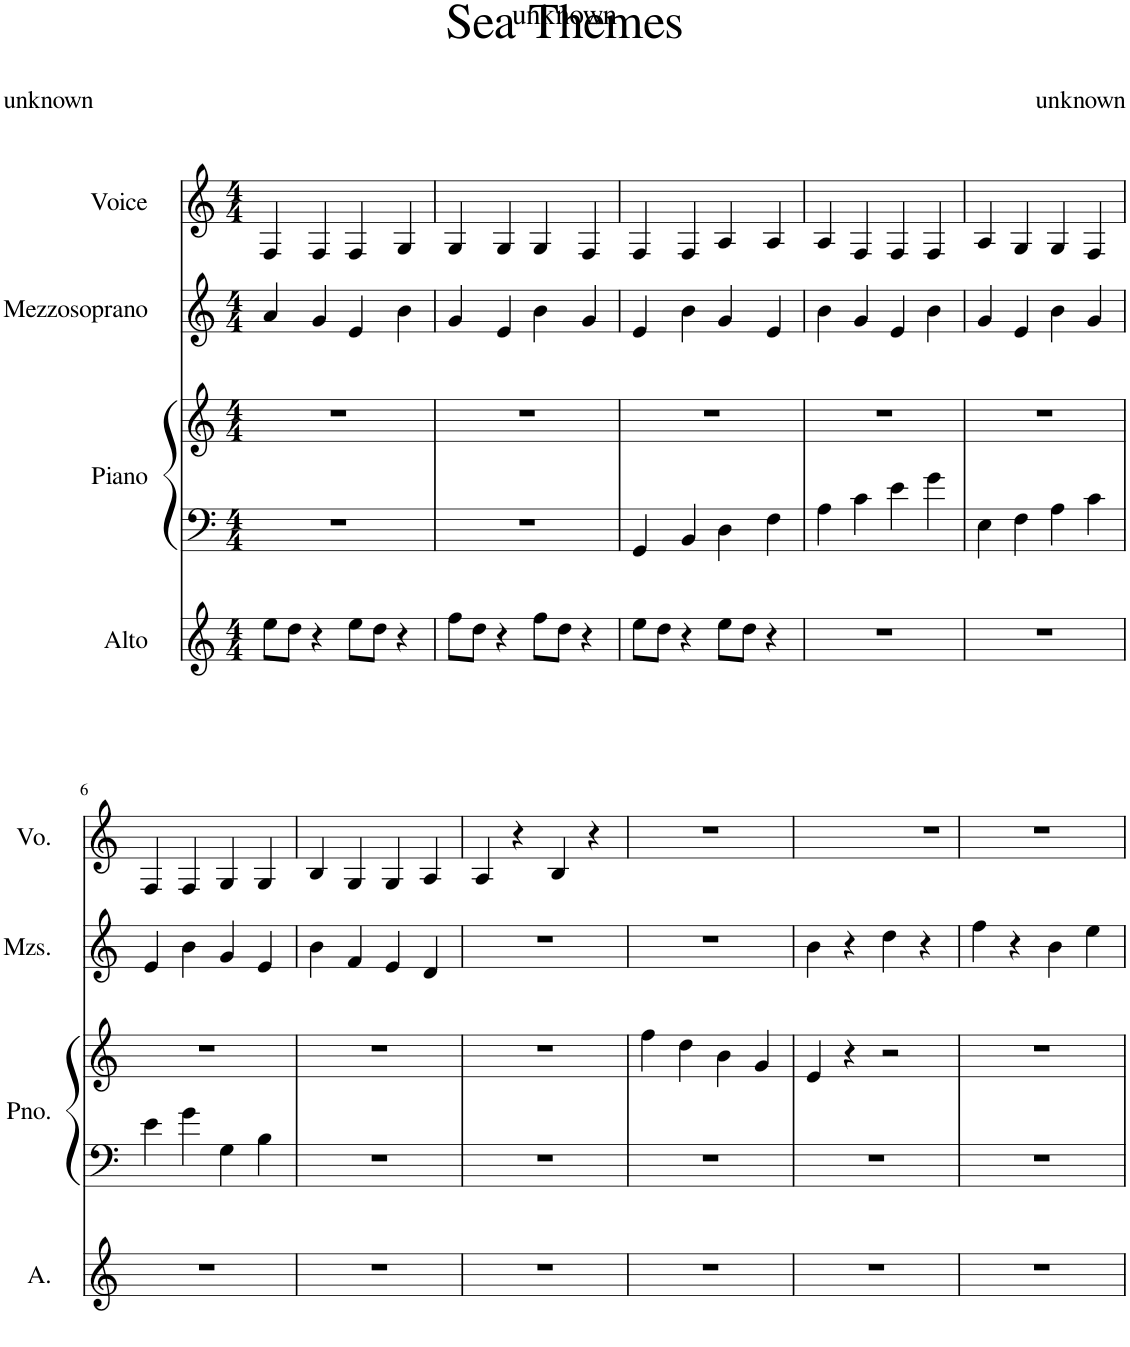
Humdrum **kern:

**kern	**kern	**kern	**kern	**kern
*part4	*part3	*part3	*part2	*part1
*staff5	*staff4	*staff3	*staff2	*staff1
*I"Alto	*I"Piano	*	*I"Mezzosoprano	*I"Voice
*I'A.	*I'Pno.	*	*I'Mzs.	*I'Vo.
*clefG2	*clefF4	*clefG2	*clefG2	*clefG2
*k[]	*k[]	*k[]	*k[]	*k[]
*M4/4	*M4/4	*M4/4	*M4/4	*M4/4
=1	=1	=1	=1	=1
8ee\L	1r	1r	4a/	4F/
8dd\J	.	.	.	.
4r	.	.	4g/	4F/
8ee\L	.	.	4e/	4F/
8dd\J	.	.	.	.
4r	.	.	4b\	4G/
=2	=2	=2	=2	=2
8ff\L	1r	1r	4g/	4G/
8dd\J	.	.	.	.
4r	.	.	4e/	4G/
8ff\L	.	.	4b\	4G/
8dd\J	.	.	.	.
4r	.	.	4g/	4F/
=3	=3	=3	=3	=3
8ee\L	4GG/	1r	4e/	4F/
8dd\J	.	.	.	.
4r	4BB/	.	4b\	4F/
8ee\L	4D\	.	4g/	4A/
8dd\J	.	.	.	.
4r	4F\	.	4e/	4A/
=4	=4	=4	=4	=4
1r	4A\	1r	4b\	4A/
.	4c\	.	4g/	4F/
.	4e\	.	4e/	4F/
.	4g\	.	4b\	4F/
=5	=5	=5	=5	=5
1r	4E\	1r	4g/	4A/
.	4F\	.	4e/	4G/
.	4A\	.	4b\	4G/
.	4c\	.	4g/	4F/
!!LO:LB:g=z
=6	=6	=6	=6	=6
1r	4e\	1r	4e/	4F/
.	4g\	.	4b\	4F/
.	4G\	.	4g/	4G/
.	4B\	.	4e/	4G/
=7	=7	=7	=7	=7
1r	1r	1r	4b\	4B/
.	.	.	4f/	4G/
.	.	.	4e/	4G/
.	.	.	4d/	4A/
=8	=8	=8	=8	=8
1r	1r	1r	1r	4A/
.	.	.	.	4r
.	.	.	.	4B/
.	.	.	.	4r
=9	=9	=9	=9	=9
1r	1r	4ff\	1r	1r
.	.	4dd\	.	.
.	.	4b\	.	.
.	.	4g/	.	.
=10	=10	=10	=10	=10
1r	1r	4e/	4b\	1r
.	.	4r	4r	.
.	.	2r	4dd\	.
.	.	.	4r	.
=11	=11	=11	=11	=11
1r	1r	1r	4ff\	1r
.	.	.	4r	.
.	.	.	4b\	.
.	.	.	4ee\	.
=	=	=	=	=
*-	*-	*-	*-	*-
